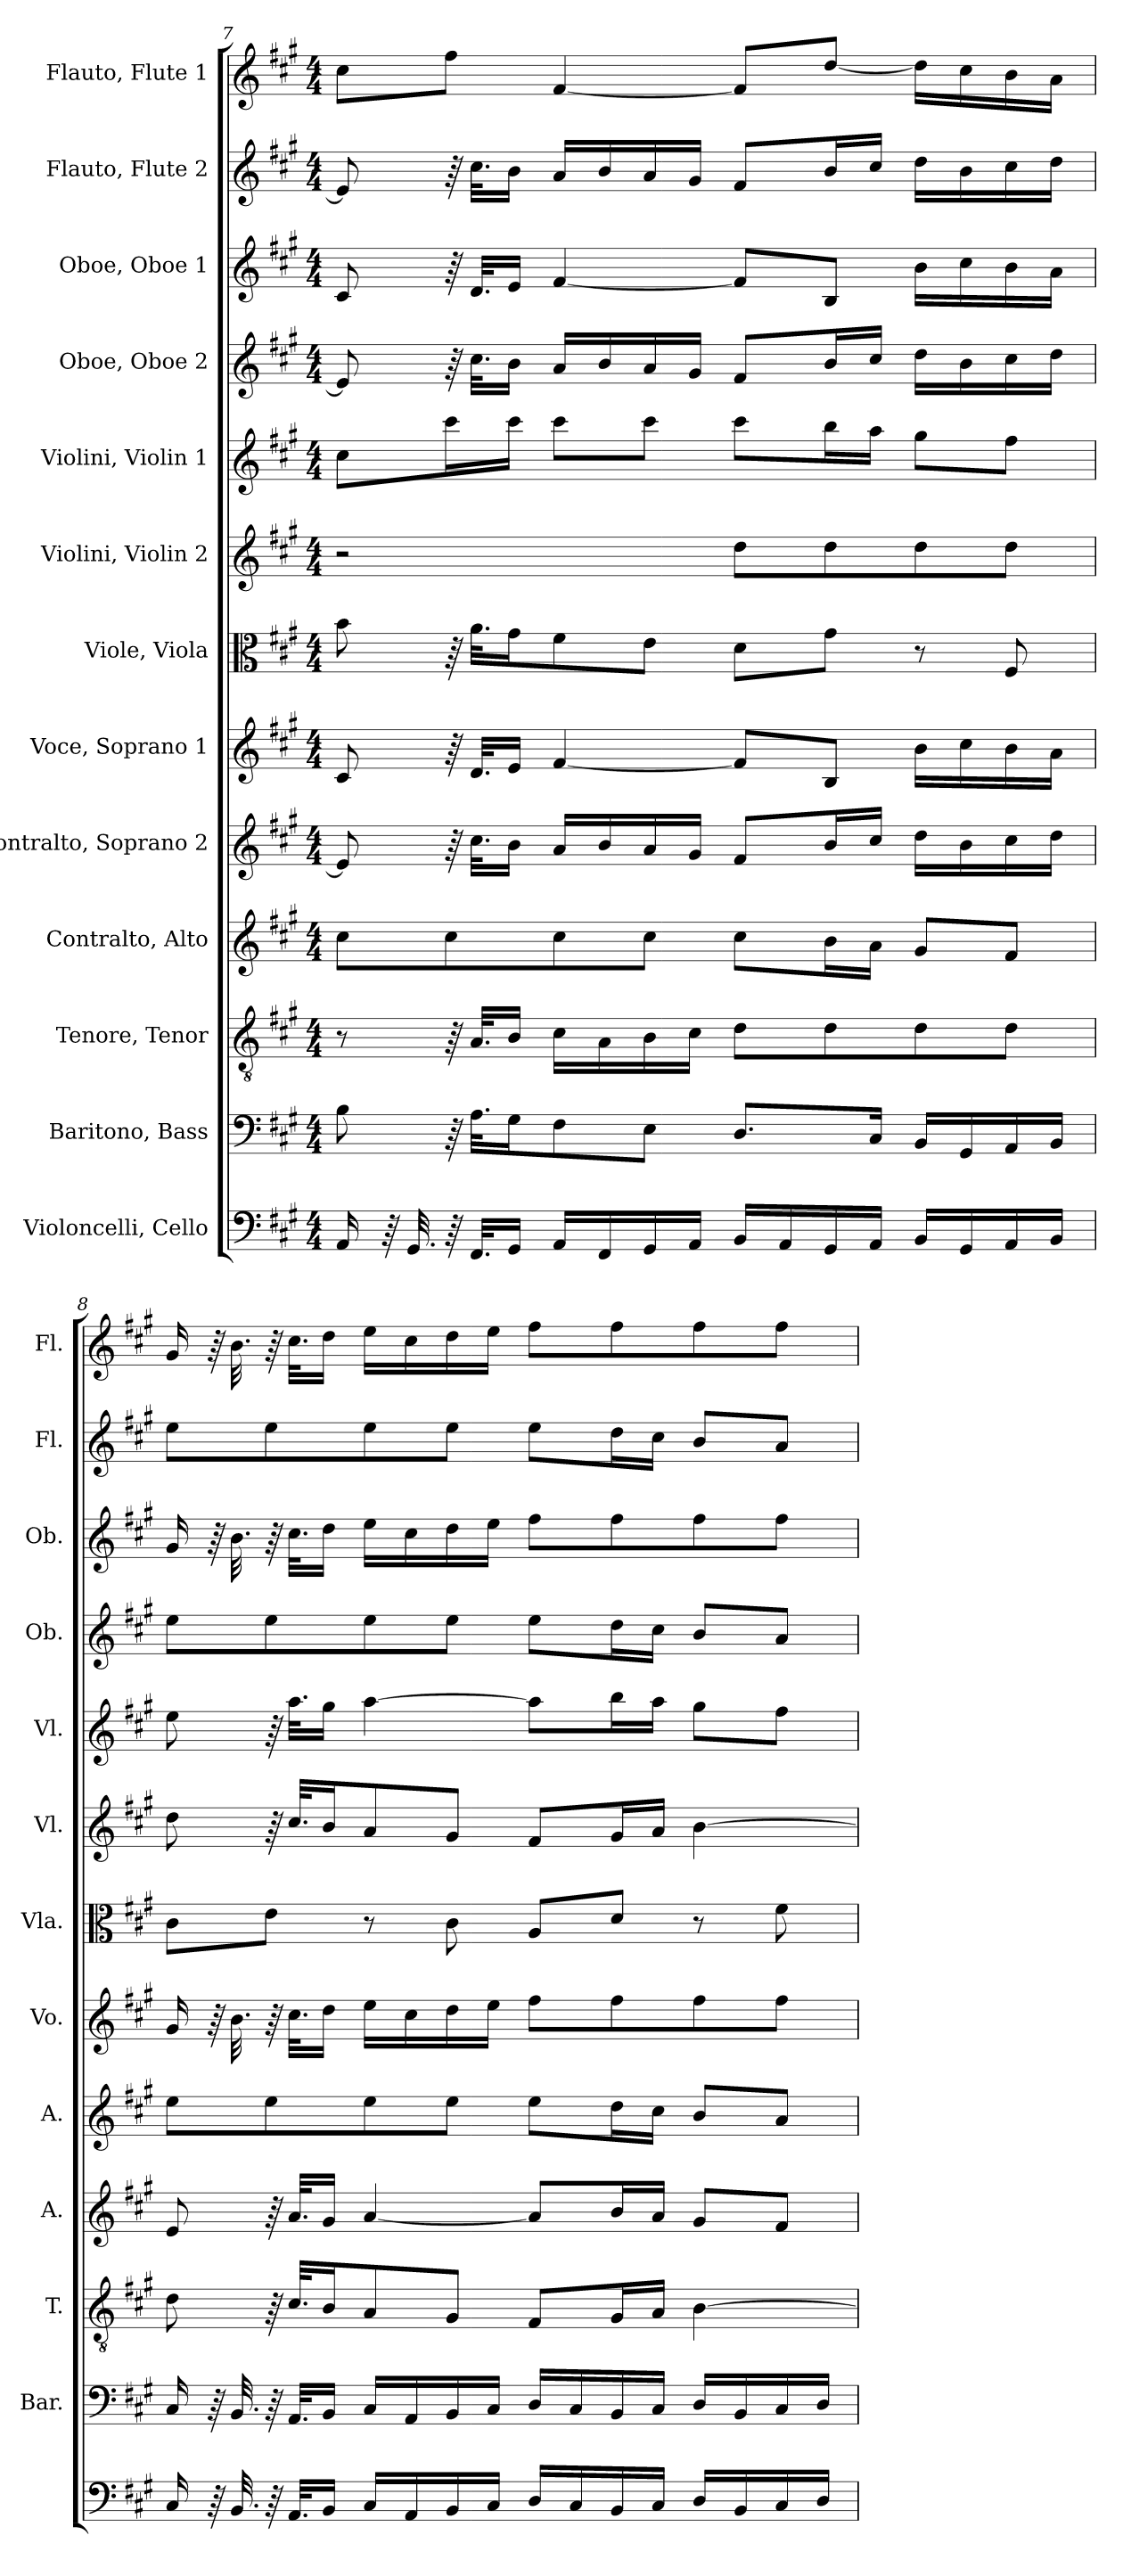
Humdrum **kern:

**kern	**kern	**kern	**kern	**kern	**kern	**kern	**kern	**kern	**kern	**kern	**kern	**kern
*part13	*part12	*part11	*part10	*part9	*part8	*part7	*part6	*part5	*part4	*part3	*part2	*part1
*staff13	*staff12	*staff11	*staff10	*staff9	*staff8	*staff7	*staff6	*staff5	*staff4	*staff3	*staff2	*staff1
*I"Violoncelli, Cello	*I"Baritono, Bass	*I"Tenore, Tenor	*I"Contralto, Alto	*I"Contralto, Soprano 2	*I"Voce, Soprano 1	*I"Viole, Viola	*I"Violini, Violin 2	*I"Violini, Violin 1	*I"Oboe, Oboe 2	*I"Oboe, Oboe 1	*I"Flauto, Flute 2	*I"Flauto, Flute 1
*	*I'Bar.	*I'T.	*I'A.	*I'A.	*I'Vo.	*I'Vla.	*I'Vl.	*I'Vl.	*I'Ob.	*I'Ob.	*I'Fl.	*I'Fl.
*clefF4	*clefF4	*clefGv2	*clefG2	*clefG2	*clefG2	*clefC3	*clefG2	*clefG2	*clefG2	*clefG2	*clefG2	*clefG2
*k[f#c#g#]	*k[f#c#g#]	*k[f#c#g#]	*k[f#c#g#]	*k[f#c#g#]	*k[f#c#g#]	*k[f#c#g#]	*k[f#c#g#]	*k[f#c#g#]	*k[f#c#g#]	*k[f#c#g#]	*k[f#c#g#]	*k[f#c#g#]
*M4/4	*M4/4	*M4/4	*M4/4	*M4/4	*M4/4	*M4/4	*M4/4	*M4/4	*M4/4	*M4/4	*M4/4	*M4/4
=7	=7	=7	=7	=7	=7	=7	=7	=7	=7	=7	=7	=7
16AA/	8B\	8r	8cc#\L	8e/]	8c#/	8b\	2r	8cc#\L	8e/]	8c#/	8e/]	8cc#\L
64r	.	.	.	.	.	.	.	.	.	.	.	.
32.GG#/	.	.	.	.	.	.	.	.	.	.	.	.
64r	64r	64r	8cc#\	64r	64r	64r	.	16ccc#\L	64r	64r	64r	8ff#\J
32.FF#/KLL	32.A\KLL	32.A/KLL	.	32.cc#\KLL	32.d/KLL	32.a\KLL	.	.	32.cc#\KLL	32.d/KLL	32.cc#\KLL	.
16GG#/JJ	16G#\J	16B/JJ	.	16b\JJ	16e/JJ	16g#\J	.	16ccc#\JJ	16b\JJ	16e/JJ	16b\JJ	.
16AA/LL	8F#\	16c#\LL	8cc#\	16a/LL	[4f#/	8f#\	.	8ccc#\L	16a/LL	[4f#/	16a/LL	[4f#/
16FF#/	.	16A\	.	16b/	.	.	.	.	16b/	.	16b/	.
16GG#/	8E\J	16B\	8cc#\J	16a/	.	8e\J	.	8ccc#\J	16a/	.	16a/	.
16AA/JJ	.	16c#\JJ	.	16g#/JJ	.	.	.	.	16g#/JJ	.	16g#/JJ	.
16BB/LL	8.D/L	8d\L	8cc#\L	8f#/L	8f#/L]	8d\L	8dd\L	8ccc#\L	8f#/L	8f#/L]	8f#/L	8f#/L]
16AA/	.	.	.	.	.	.	.	.	.	.	.	.
16GG#/	.	8d\	16b\L	16b/L	8B/J	8g#\J	8dd\	16bb\L	16b/L	8B/J	16b/L	[8dd/J
16AA/JJ	16C#/Jk	.	16a\JJ	16cc#/JJ	.	.	.	16aa\JJ	16cc#/JJ	.	16cc#/JJ	.
16BB/LL	16BB/LL	8d\	8g#/L	16dd\LL	16b\LL	8r	8dd\	8gg#\L	16dd\LL	16b\LL	16dd\LL	16dd\LL]
16GG#/	16GG#/	.	.	16b\	16cc#\	.	.	.	16b\	16cc#\	16b\	16cc#\
16AA/	16AA/	8d\J	8f#/J	16cc#\	16b\	8F#/	8dd\J	8ff#\J	16cc#\	16b\	16cc#\	16b\
16BB/JJ	16BB/JJ	.	.	16dd\JJ	16a\JJ	.	.	.	16dd\JJ	16a\JJ	16dd\JJ	16a\JJ
!!LO:PB:g=z
=8	=8	=8	=8	=8	=8	=8	=8	=8	=8	=8	=8	=8
16C#/	16C#/	8d\	8e/	8ee\L	16g#/	8c#\L	8dd\	8ee\	8ee\L	16g#/	8ee\L	16g#/
64r	64r	.	.	.	64r	.	.	.	.	64r	.	64r
32.BB/	32.BB/	.	.	.	32.b\	.	.	.	.	32.b\	.	32.b\
64r	64r	64r	64r	8ee\	64r	8e\J	64r	64r	8ee\	64r	8ee\	64r
32.AA/KLL	32.AA/KLL	32.c#/KLL	32.a/KLL	.	32.cc#\KLL	.	32.cc#/KLL	32.aa\KLL	.	32.cc#\KLL	.	32.cc#\KLL
16BB/JJ	16BB/JJ	16B/J	16g#/JJ	.	16dd\JJ	.	16b/J	16gg#\JJ	.	16dd\JJ	.	16dd\JJ
16C#/LL	16C#/LL	8A/	[4a/	8ee\	16ee\LL	8r	8a/	[4aa\	8ee\	16ee\LL	8ee\	16ee\LL
16AA/	16AA/	.	.	.	16cc#\	.	.	.	.	16cc#\	.	16cc#\
16BB/	16BB/	8G#/J	.	8ee\J	16dd\	8c#\	8g#/J	.	8ee\J	16dd\	8ee\J	16dd\
16C#/JJ	16C#/JJ	.	.	.	16ee\JJ	.	.	.	.	16ee\JJ	.	16ee\JJ
16D/LL	16D/LL	8F#/L	8a/L]	8ee\L	8ff#\L	8A/L	8f#/L	8aa\L]	8ee\L	8ff#\L	8ee\L	8ff#\L
16C#/	16C#/	.	.	.	.	.	.	.	.	.	.	.
16BB/	16BB/	16G#/L	16b/L	16dd\L	8ff#\	8d/J	16g#/L	16bb\L	16dd\L	8ff#\	16dd\L	8ff#\
16C#/JJ	16C#/JJ	16A/JJ	16a/JJ	16cc#\JJ	.	.	16a/JJ	16aa\JJ	16cc#\JJ	.	16cc#\JJ	.
16D/LL	16D/LL	[4B\	8g#/L	8b/L	8ff#\	8r	[4b\	8gg#\L	8b/L	8ff#\	8b/L	8ff#\
16BB/	16BB/	.	.	.	.	.	.	.	.	.	.	.
16C#/	16C#/	.	8f#/J	8a/J	8ff#\J	8f#\	.	8ff#\J	8a/J	8ff#\J	8a/J	8ff#\J
16D/JJ	16D/JJ	.	.	.	.	.	.	.	.	.	.	.
=	=	=	=	=	=	=	=	=	=	=	=	=
*-	*-	*-	*-	*-	*-	*-	*-	*-	*-	*-	*-	*-
